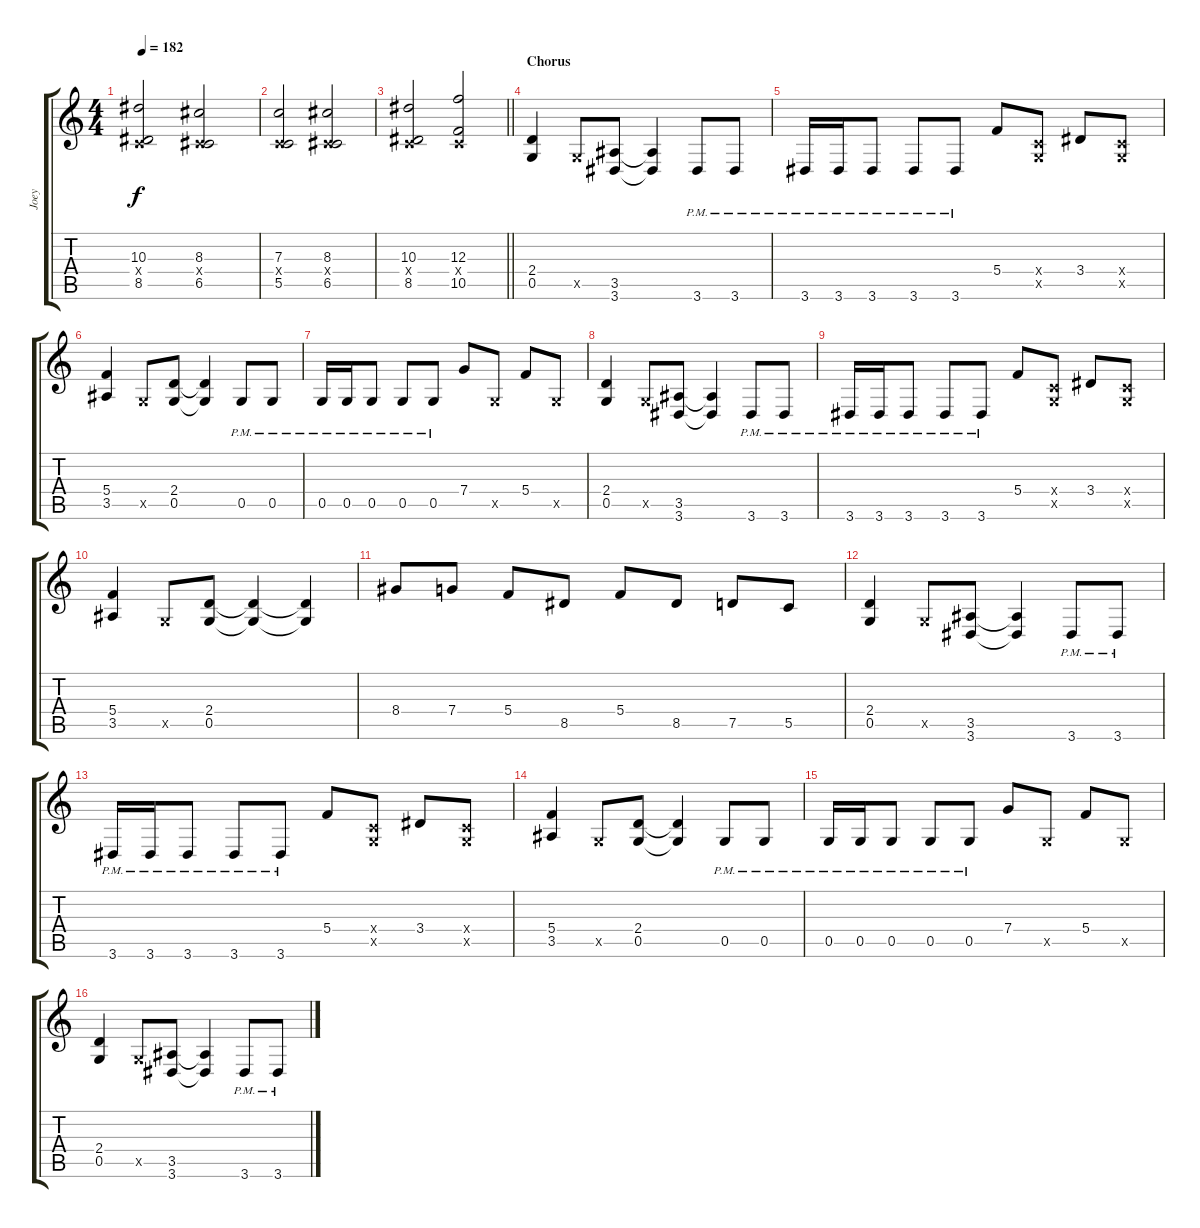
\track ("Joey" "Joey") {instrument distortionguitar}
\staff {score tabs}
\tuning (D4 A3 F3 C3 G2 C2) {hide}
\ts (4 4)
\tempo 182
\clef g2
\ks c
(10.3 0.4{x} 8.5).2{dy f} (8.3 0.4{x} 6.5).2 |
(7.3 0.4{x} 5.5).2 (8.3 0.4{x} 6.5).2 |
\barLineRight lightlight
(10.3 0.4{x} 8.5).2 (12.3 0.4{x} 10.5).2 |
\section ("" "Chorus")
(2.4 0.5).4 0.5{x}.8 (3.5 3.6).8 (3.5{t} 3.6{t}).4 3.6{pm}.8 3.6{pm}.8 |
3.6{pm}.16 3.6{pm}.16 3.6{pm}.8 3.6{pm}.8 3.6{pm}.8 5.4.8 (0.4{x} 0.5{x}).8 3.4.8 (0.4{x} 0.5{x}).8 |
(5.4 3.5).4 0.5{x}.8 (2.4 0.5).8 (2.4{t} 0.5{t}).4 0.5{pm}.8 0.5{pm}.8 |
0.5{pm}.16 0.5{pm}.16 0.5{pm}.8 0.5{pm}.8 0.5{pm}.8 7.4.8 0.5{x}.8 5.4.8 0.5{x}.8 |
(2.4 0.5).4 0.5{x}.8 (3.5 3.6).8 (3.5{t} 3.6{t}).4 3.6{pm}.8 3.6{pm}.8 |
3.6{pm}.16 3.6{pm}.16 3.6{pm}.8 3.6{pm}.8 3.6{pm}.8 5.4.8 (0.4{x} 0.5{x}).8 3.4.8 (0.4{x} 0.5{x}).8 |
(5.4 3.5).4 0.5{x}.8 (2.4 0.5).8 (2.4{t} 0.5{t}).4 (2.4{t} 0.5{t}).4 |
8.4.8 7.4.8 5.4.8 8.5.8 5.4.8 8.5.8 7.5.8 5.5.8 |
(2.4 0.5).4 0.5{x}.8 (3.5 3.6).8 (3.5{t} 3.6{t}).4 3.6{pm}.8 3.6{pm}.8 |
3.6{pm}.16 3.6{pm}.16 3.6{pm}.8 3.6{pm}.8 3.6{pm}.8 5.4.8 (0.4{x} 0.5{x}).8 3.4.8 (0.4{x} 0.5{x}).8 |
(5.4 3.5).4 0.5{x}.8 (2.4 0.5).8 (2.4{t} 0.5{t}).4 0.5{pm}.8 0.5{pm}.8 |
0.5{pm}.16 0.5{pm}.16 0.5{pm}.8 0.5{pm}.8 0.5{pm}.8 7.4.8 0.5{x}.8 5.4.8 0.5{x}.8 |
(2.4 0.5).4 0.5{x}.8 (3.5 3.6).8 (3.5{t} 3.6{t}).4 3.6{pm}.8 3.6{pm}.8
